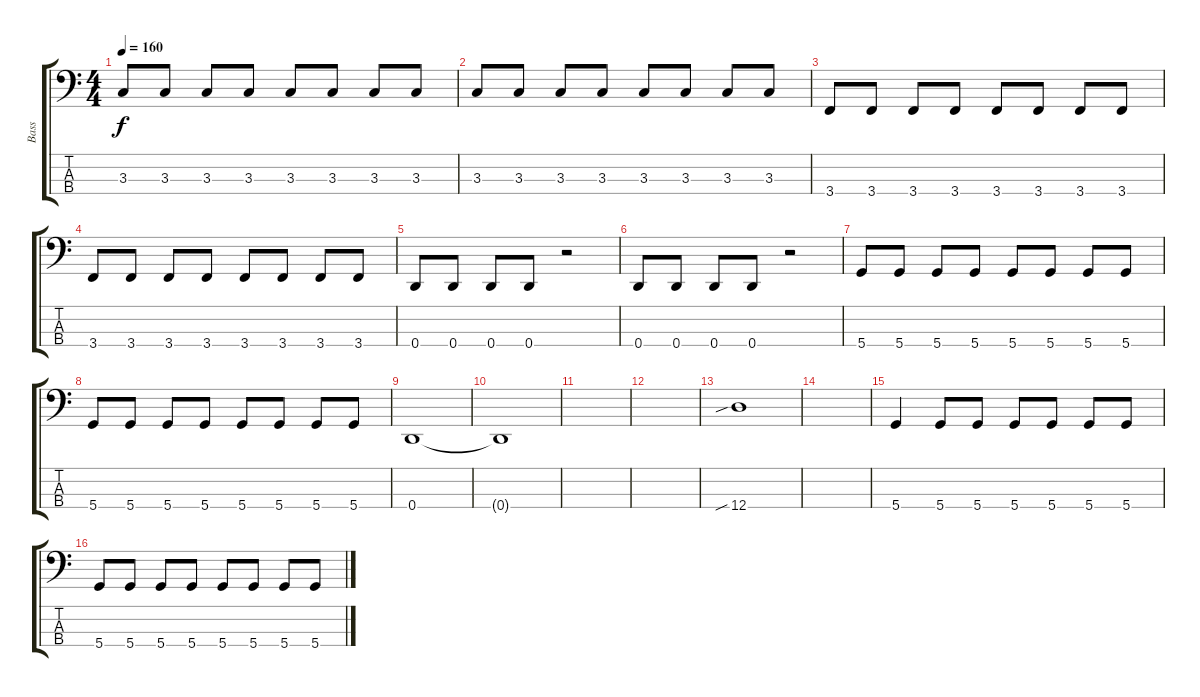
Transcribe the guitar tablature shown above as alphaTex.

\track ("Bass" "Bass") {instrument electricbassfinger}
\staff {score tabs}
\tuning (G2 D2 A1 D1) {hide}
\ts (4 4)
\tempo 160
\clef f4
\ks c
3.3.8{dy f} 3.3.8 3.3.8 3.3.8 3.3.8 3.3.8 3.3.8 3.3.8 |
3.3.8 3.3.8 3.3.8 3.3.8 3.3.8 3.3.8 3.3.8 3.3.8 |
3.4.8 3.4.8 3.4.8 3.4.8 3.4.8 3.4.8 3.4.8 3.4.8 |
3.4.8 3.4.8 3.4.8 3.4.8 3.4.8 3.4.8 3.4.8 3.4.8 |
0.4.8 0.4.8 0.4.8 0.4.8 r.2 |
0.4.8 0.4.8 0.4.8 0.4.8 r.2 |
5.4.8 5.4.8 5.4.8 5.4.8 5.4.8 5.4.8 5.4.8 5.4.8 |
5.4.8 5.4.8 5.4.8 5.4.8 5.4.8 5.4.8 5.4.8 5.4.8 |
0.4.1 |
0.4{t}.1 |
|
|
12.4{sib}.1 |
|
5.4.4 5.4.8 5.4.8 5.4.8 5.4.8 5.4.8 5.4.8 |
5.4.8 5.4.8 5.4.8 5.4.8 5.4.8 5.4.8 5.4.8 5.4.8
